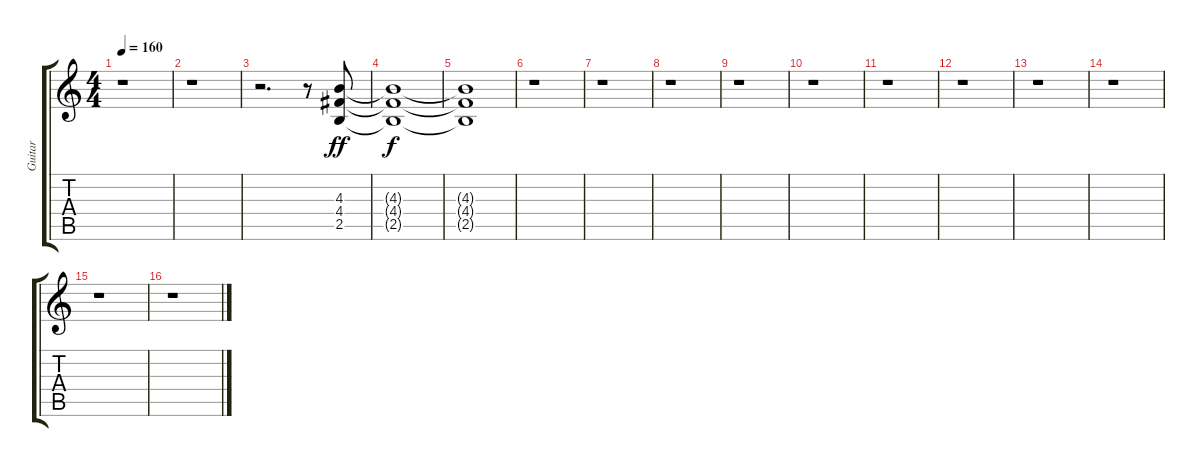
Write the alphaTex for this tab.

\track ("Guitar" "Guitar") {instrument distortionguitar}
\staff {score tabs}
\tuning (E4 B3 G3 D3 A2 E2) {hide}
\ts (4 4)
\tempo 160
\clef g2
\ks c
r.1{dy f} |
r.1 |
r.2{d} r.8 (4.3 4.4 2.5).8{dy ff} |
(4.3{t} 4.4{t} 2.5{t}).1{dy f} |
(4.3{t} 4.4{t} 2.5{t}).1 |
r.1 |
r.1 |
r.1 |
r.1 |
r.1 |
r.1 |
r.1 |
r.1 |
r.1 |
r.1 |
r.1
